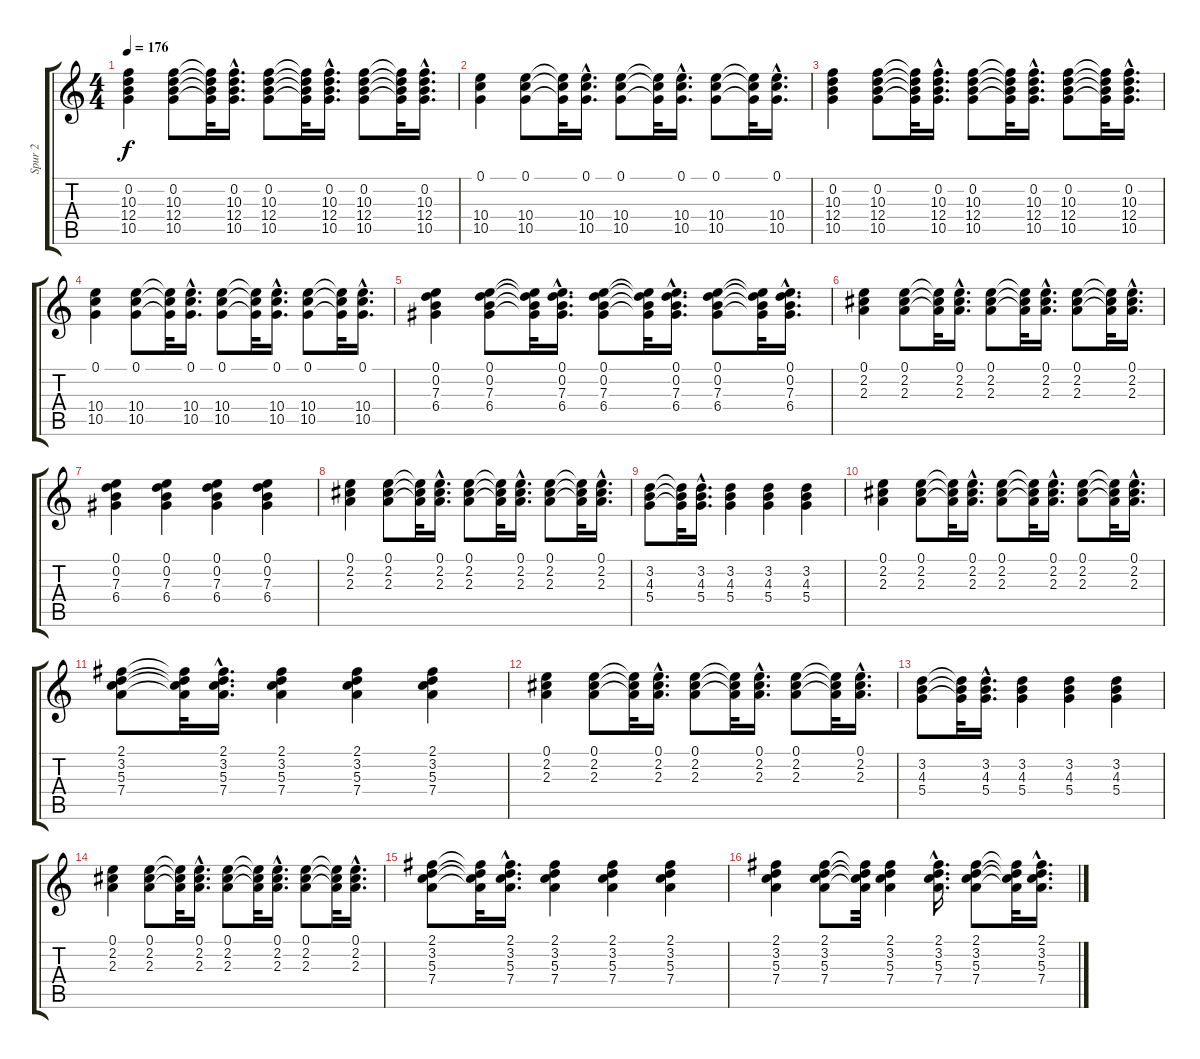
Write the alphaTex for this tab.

\track ("Spur 2" "Spur 2") {instrument acousticguitarsteel}
\staff {score tabs}
\tuning (E4 B3 G3 D3 A2 E2) {hide}
\ts (4 4)
\tempo 176
\clef g2
\ks c
(0.2 10.3 12.4 10.5).4{dy f} (0.2 10.3 12.4 10.5).8 (0.2{t} 10.3{t} 12.4{t} 10.5{t}).32 (0.2{hac} 10.3{hac} 12.4{hac} 10.5{hac}).16{d} (0.2 10.3 12.4 10.5).8 (0.2{t} 10.3{t} 12.4{t} 10.5{t}).32 (0.2{hac} 10.3{hac} 12.4{hac} 10.5{hac}).16{d} (0.2 10.3 12.4 10.5).8 (0.2{t} 10.3{t} 12.4{t} 10.5{t}).32 (0.2{hac} 10.3{hac} 12.4{hac} 10.5{hac}).16{d} |
(0.1 10.4 10.5).4 (0.1 10.4 10.5).8 (0.1{t} 10.4{t} 10.5{t}).32 (0.1{hac} 10.4{hac} 10.5{hac}).16{d} (0.1 10.4 10.5).8 (0.1{t} 10.4{t} 10.5{t}).32 (0.1{hac} 10.4{hac} 10.5{hac}).16{d} (0.1 10.4 10.5).8 (0.1{t} 10.4{t} 10.5{t}).32 (0.1{hac} 10.4{hac} 10.5{hac}).16{d} |
(0.2 10.3 12.4 10.5).4 (0.2 10.3 12.4 10.5).8 (0.2{t} 10.3{t} 12.4{t} 10.5{t}).32 (0.2{hac} 10.3{hac} 12.4{hac} 10.5{hac}).16{d} (0.2 10.3 12.4 10.5).8 (0.2{t} 10.3{t} 12.4{t} 10.5{t}).32 (0.2{hac} 10.3{hac} 12.4{hac} 10.5{hac}).16{d} (0.2 10.3 12.4 10.5).8 (0.2{t} 10.3{t} 12.4{t} 10.5{t}).32 (0.2{hac} 10.3{hac} 12.4{hac} 10.5{hac}).16{d} |
(0.1 10.4 10.5).4 (0.1 10.4 10.5).8 (0.1{t} 10.4{t} 10.5{t}).32 (0.1{hac} 10.4{hac} 10.5{hac}).16{d} (0.1 10.4 10.5).8 (0.1{t} 10.4{t} 10.5{t}).32 (0.1{hac} 10.4{hac} 10.5{hac}).16{d} (0.1 10.4 10.5).8 (0.1{t} 10.4{t} 10.5{t}).32 (0.1{hac} 10.4{hac} 10.5{hac}).16{d} |
(0.1 0.2 7.3 6.4).4 (0.1 0.2 7.3 6.4).8 (0.1{t} 0.2{t} 7.3{t} 6.4{t}).32 (0.1{hac} 0.2{hac} 7.3{hac} 6.4{hac}).16{d} (0.1 0.2 7.3 6.4).8 (0.1{t} 0.2{t} 7.3{t} 6.4{t}).32 (0.1{hac} 0.2{hac} 7.3{hac} 6.4{hac}).16{d} (0.1 0.2 7.3 6.4).8 (0.1{t} 0.2{t} 7.3{t} 6.4{t}).32 (0.1{hac} 0.2{hac} 7.3{hac} 6.4{hac}).16{d} |
(0.1 2.2 2.3).4 (0.1 2.2 2.3).8 (0.1{t} 2.2{t} 2.3{t}).32 (0.1{hac} 2.2{hac} 2.3{hac}).16{d} (0.1 2.2 2.3).8 (0.1{t} 2.2{t} 2.3{t}).32 (0.1{hac} 2.2{hac} 2.3{hac}).16{d} (0.1 2.2 2.3).8 (0.1{t} 2.2{t} 2.3{t}).32 (0.1{hac} 2.2{hac} 2.3{hac}).16{d} |
(0.1 0.2 7.3 6.4).4 (0.1 0.2 7.3 6.4).4 (0.1 0.2 7.3 6.4).4 (0.1 0.2 7.3 6.4).4 |
(0.1 2.2 2.3).4 (0.1 2.2 2.3).8 (0.1{t} 2.2{t} 2.3{t}).32 (0.1{hac} 2.2{hac} 2.3{hac}).16{d} (0.1 2.2 2.3).8 (0.1{t} 2.2{t} 2.3{t}).32 (0.1{hac} 2.2{hac} 2.3{hac}).16{d} (0.1 2.2 2.3).8 (0.1{t} 2.2{t} 2.3{t}).32 (0.1{hac} 2.2{hac} 2.3{hac}).16{d} |
(3.2 4.3 5.4).8 (3.2{t} 4.3{t} 5.4{t}).32 (3.2{hac} 4.3{hac} 5.4{hac}).16{d} (3.2 4.3 5.4).4 (3.2 4.3 5.4).4 (3.2 4.3 5.4).4 |
(0.1 2.2 2.3).4 (0.1 2.2 2.3).8 (0.1{t} 2.2{t} 2.3{t}).32 (0.1{hac} 2.2{hac} 2.3{hac}).16{d} (0.1 2.2 2.3).8 (0.1{t} 2.2{t} 2.3{t}).32 (0.1{hac} 2.2{hac} 2.3{hac}).16{d} (0.1 2.2 2.3).8 (0.1{t} 2.2{t} 2.3{t}).32 (0.1{hac} 2.2{hac} 2.3{hac}).16{d} |
(2.1 3.2 5.3 7.4).8 (2.1{t} 3.2{t} 5.3{t} 7.4{t}).32 (2.1{hac} 3.2{hac} 5.3{hac} 7.4{hac}).16{d} (2.1 3.2 5.3 7.4).4 (2.1 3.2 5.3 7.4).4 (2.1 3.2 5.3 7.4).4 |
(0.1 2.2 2.3).4 (0.1 2.2 2.3).8 (0.1{t} 2.2{t} 2.3{t}).32 (0.1{hac} 2.2{hac} 2.3{hac}).16{d} (0.1 2.2 2.3).8 (0.1{t} 2.2{t} 2.3{t}).32 (0.1{hac} 2.2{hac} 2.3{hac}).16{d} (0.1 2.2 2.3).8 (0.1{t} 2.2{t} 2.3{t}).32 (0.1{hac} 2.2{hac} 2.3{hac}).16{d} |
(3.2 4.3 5.4).8 (3.2{t} 4.3{t} 5.4{t}).32 (3.2{hac} 4.3{hac} 5.4{hac}).16{d} (3.2 4.3 5.4).4 (3.2 4.3 5.4).4 (3.2 4.3 5.4).4 |
(0.1 2.2 2.3).4 (0.1 2.2 2.3).8 (0.1{t} 2.2{t} 2.3{t}).32 (0.1{hac} 2.2{hac} 2.3{hac}).16{d} (0.1 2.2 2.3).8 (0.1{t} 2.2{t} 2.3{t}).32 (0.1{hac} 2.2{hac} 2.3{hac}).16{d} (0.1 2.2 2.3).8 (0.1{t} 2.2{t} 2.3{t}).32 (0.1{hac} 2.2{hac} 2.3{hac}).16{d} |
(2.1 3.2 5.3 7.4).8 (2.1{t} 3.2{t} 5.3{t} 7.4{t}).32 (2.1{hac} 3.2{hac} 5.3{hac} 7.4{hac}).16{d} (2.1 3.2 5.3 7.4).4 (2.1 3.2 5.3 7.4).4 (2.1 3.2 5.3 7.4).4 |
(2.1 3.2 5.3 7.4).4 (2.1 3.2 5.3 7.4).8 (2.1{t} 3.2{t} 5.3{t} 7.4{t}).32 (2.1 3.2 5.3 7.4).4 (2.1{hac} 3.2{hac} 5.3{hac} 7.4{hac}).16{d} (2.1 3.2 5.3 7.4).8 (2.1{t} 3.2{t} 5.3{t} 7.4{t}).32 (2.1{hac} 3.2{hac} 5.3{hac} 7.4{hac}).16{d}
